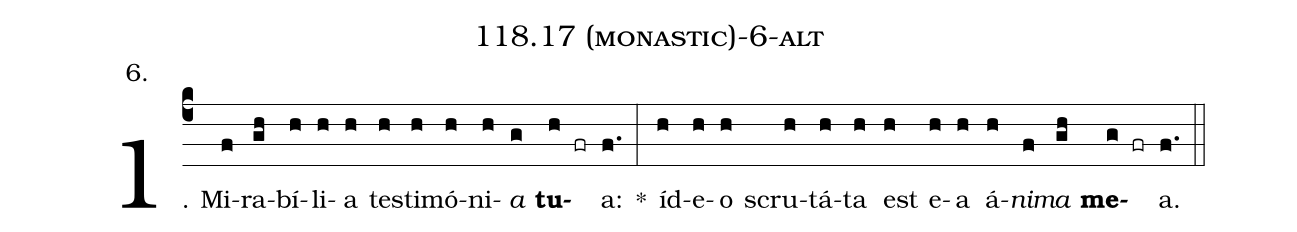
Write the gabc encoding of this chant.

name: 118.17 (monastic)-6-alt;
annotation: 6.;
%%
(c4)1. Mi(f)ra(gh)bí(h)li(h)a(h) tes(h)ti(h)mó(h)ni(h)<i>a</i>(g) <b>tu</b>(h fr)a:(f.) *(:) íd(h)e(h)o(h) scru(h)tá(h)ta(h) est(h) e(h)a(h) á(h)<i>ni</i>(f)<i>ma</i>(gh) <b>me</b>(g fr)a.(f.) (::)
